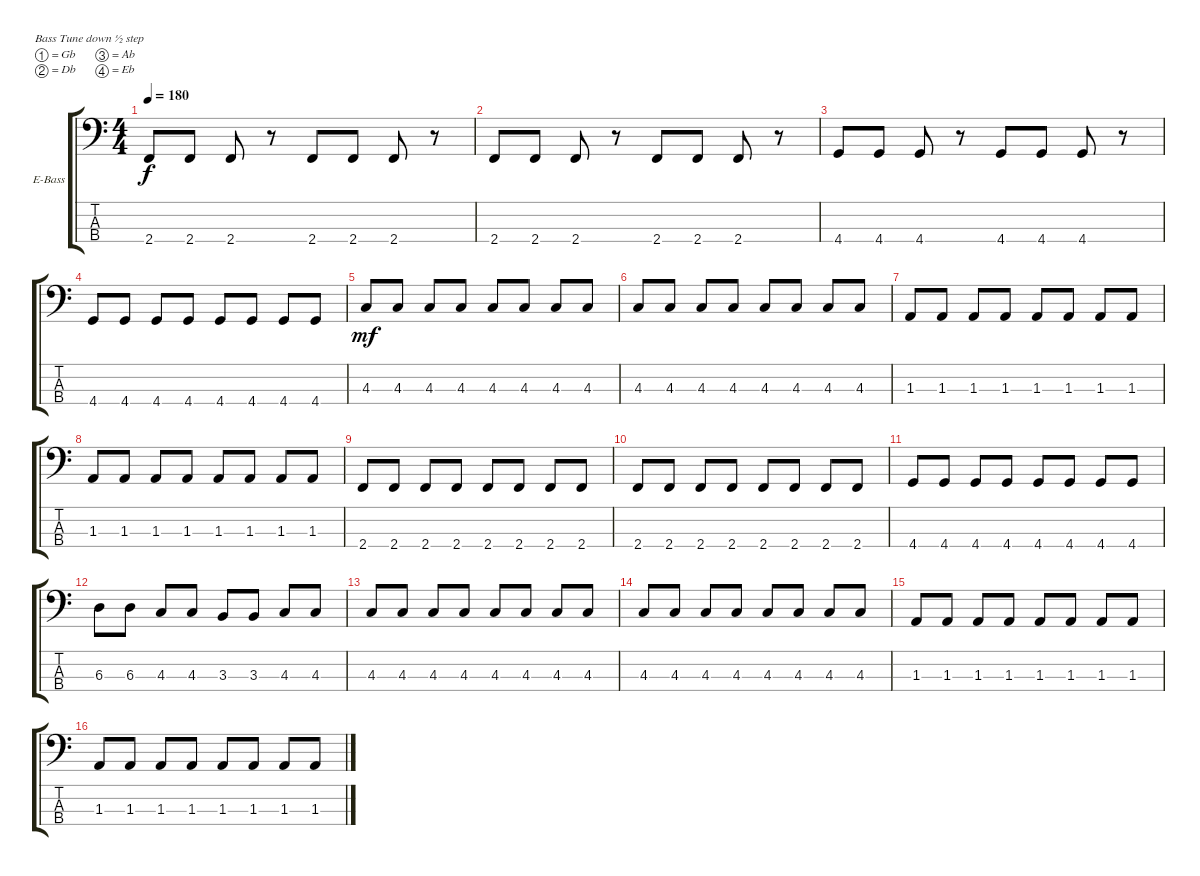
\bracketExtendMode groupsimilarinstruments
\firstSystemTrackNameOrientation horizontal
\otherSystemsTrackNameOrientation horizontal
\track ("Electric Bass" "E-Bass") {instrument electricbassfinger}
\staff {score tabs}
\tuning (Gb2 Db2 Ab1 Eb1)
\ts (4 4)
\tempo 180
\clef f4
\ks c
2.4.8{dy f} 2.4.8 2.4.8 r.8 2.4.8 2.4.8 2.4.8 r.8 |
2.4.8 2.4.8 2.4.8 r.8 2.4.8 2.4.8 2.4.8 r.8 |
4.4.8 4.4.8 4.4.8 r.8 4.4.8 4.4.8 4.4.8 r.8 |
4.4.8 4.4.8 4.4.8 4.4.8 4.4.8 4.4.8 4.4.8 4.4.8 |
4.3.8{dy mf} 4.3.8 4.3.8 4.3.8 4.3.8 4.3.8 4.3.8 4.3.8 |
4.3.8 4.3.8 4.3.8 4.3.8 4.3.8 4.3.8 4.3.8 4.3.8 |
1.3.8 1.3.8 1.3.8 1.3.8 1.3.8 1.3.8 1.3.8 1.3.8 |
1.3.8 1.3.8 1.3.8 1.3.8 1.3.8 1.3.8 1.3.8 1.3.8 |
2.4.8 2.4.8 2.4.8 2.4.8 2.4.8 2.4.8 2.4.8 2.4.8 |
2.4.8 2.4.8 2.4.8 2.4.8 2.4.8 2.4.8 2.4.8 2.4.8 |
4.4.8 4.4.8 4.4.8 4.4.8 4.4.8 4.4.8 4.4.8 4.4.8 |
6.3.8 6.3.8 4.3.8 4.3.8 3.3.8 3.3.8 4.3.8 4.3.8 |
4.3.8 4.3.8 4.3.8 4.3.8 4.3.8 4.3.8 4.3.8 4.3.8 |
4.3.8 4.3.8 4.3.8 4.3.8 4.3.8 4.3.8 4.3.8 4.3.8 |
1.3.8 1.3.8 1.3.8 1.3.8 1.3.8 1.3.8 1.3.8 1.3.8 |
1.3.8 1.3.8 1.3.8 1.3.8 1.3.8 1.3.8 1.3.8 1.3.8
